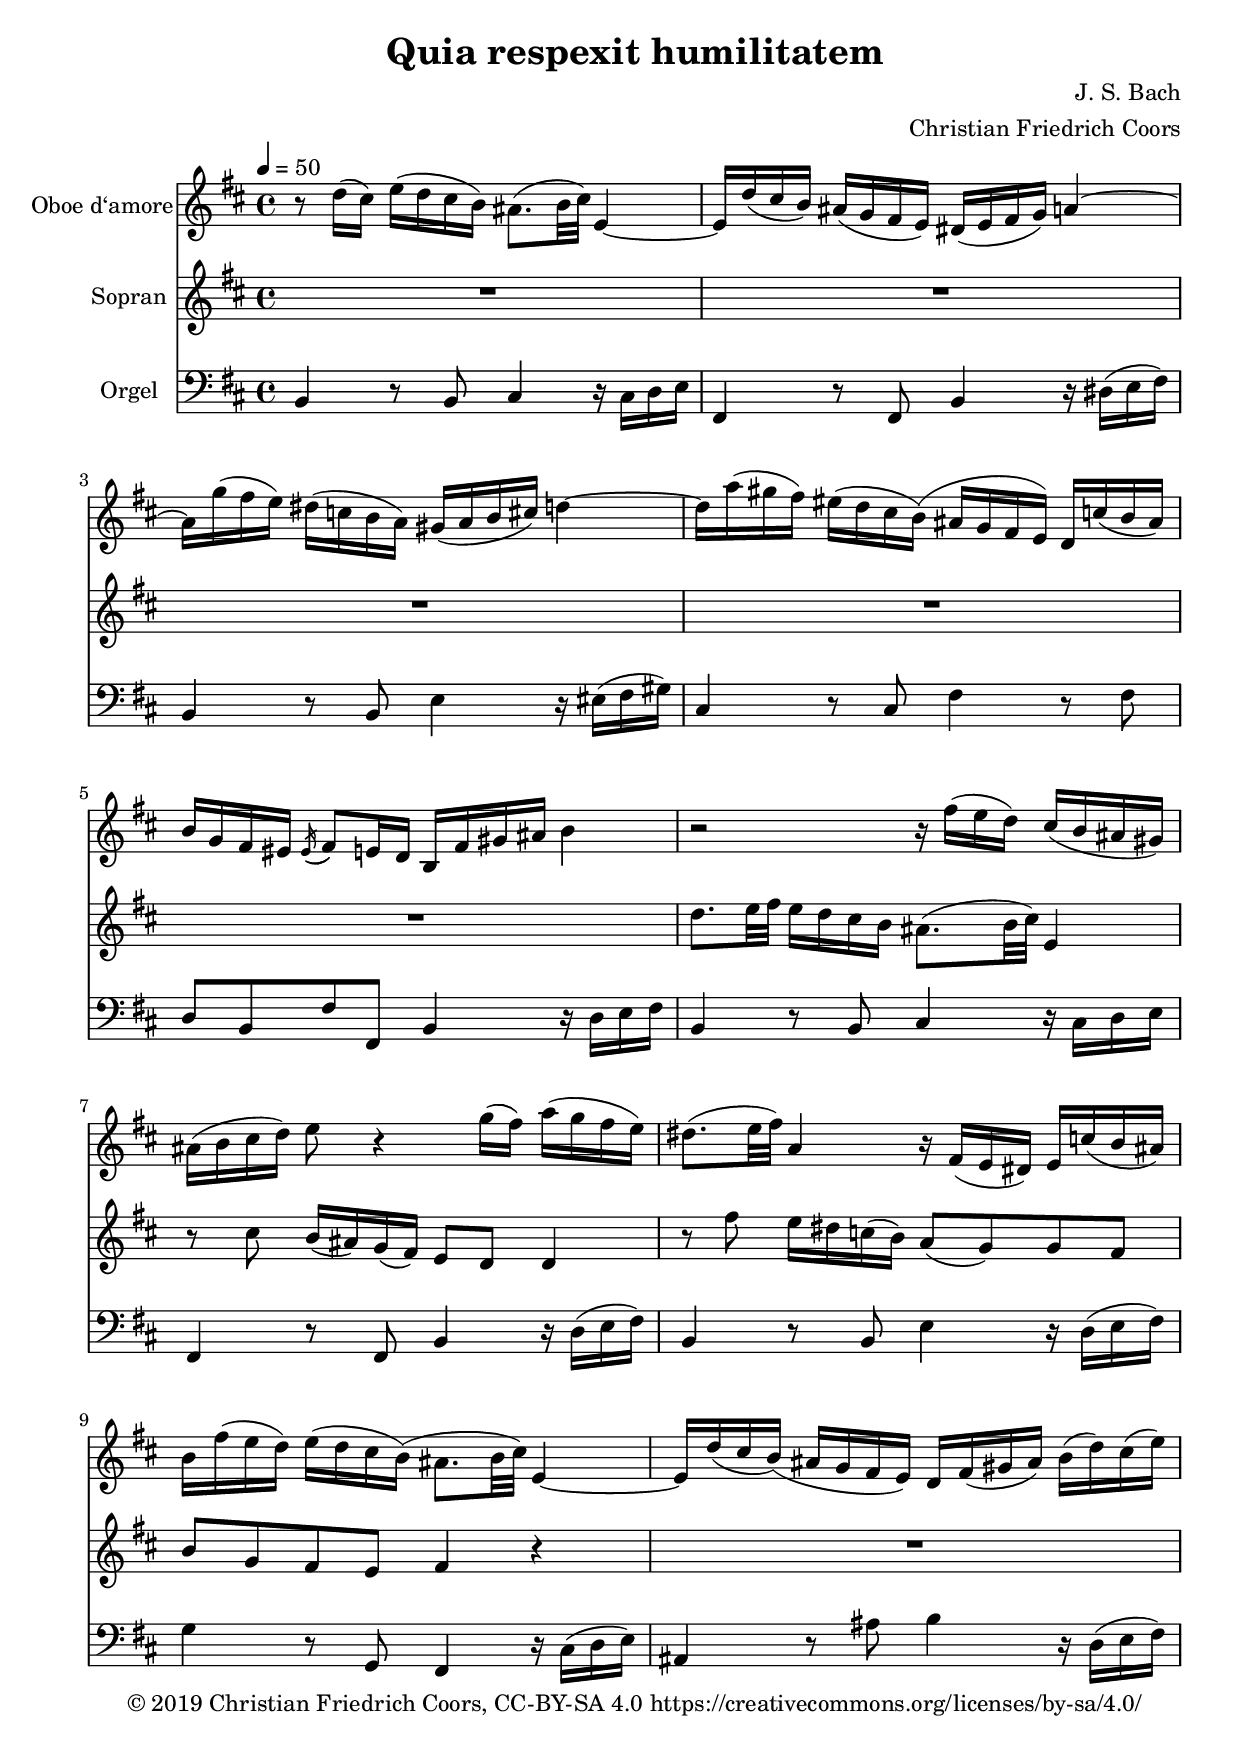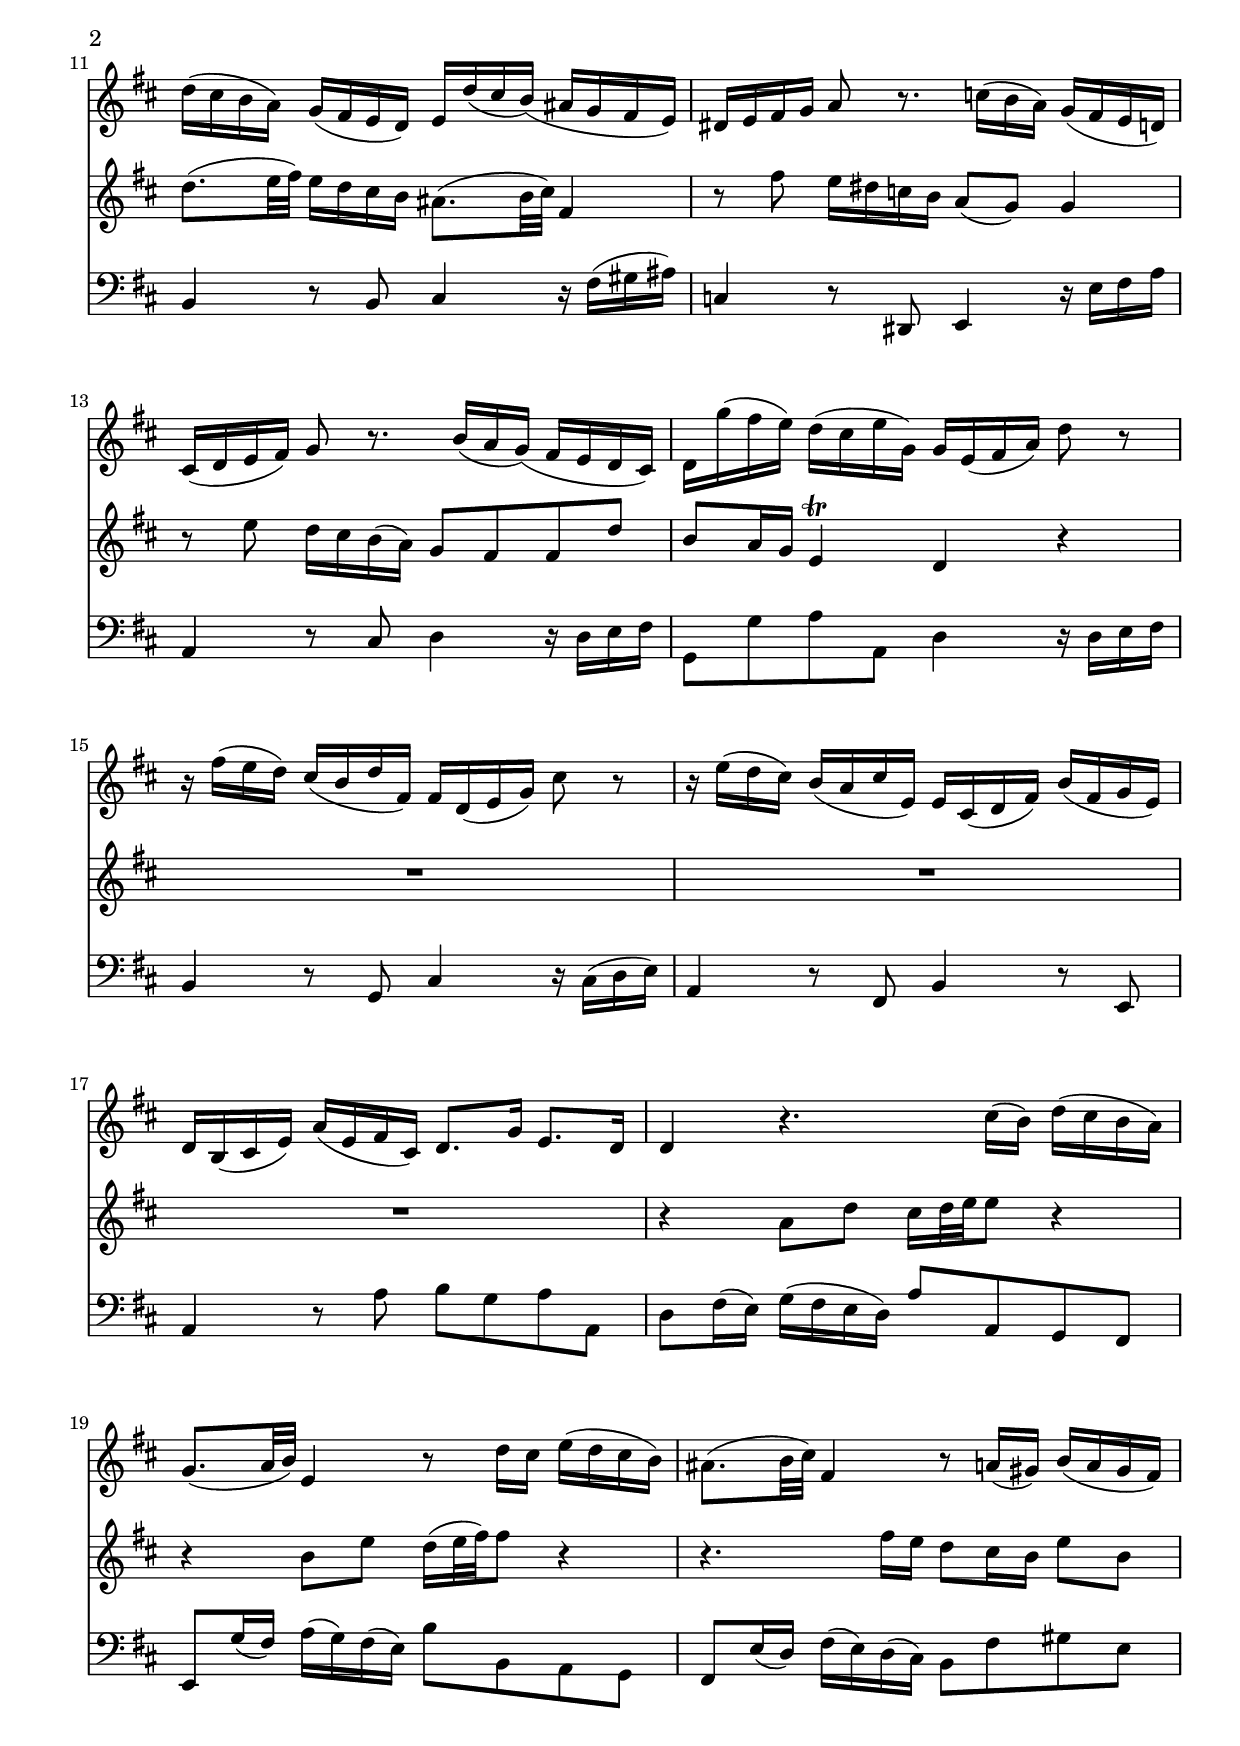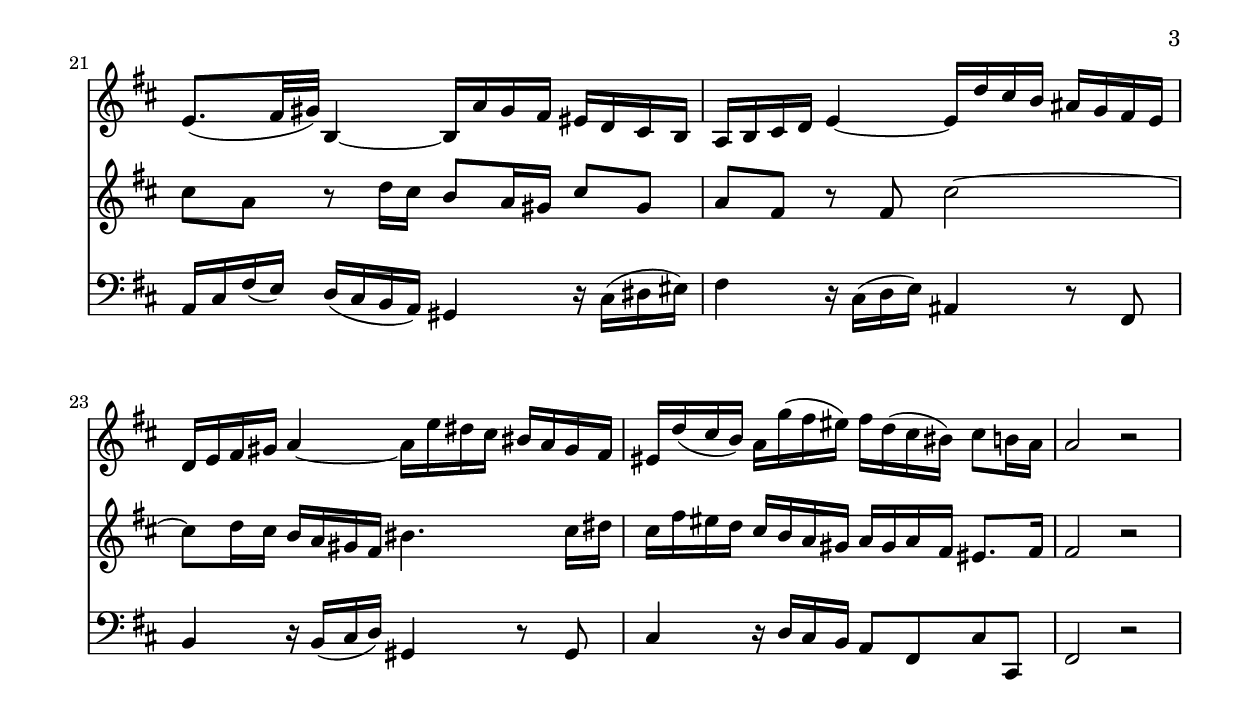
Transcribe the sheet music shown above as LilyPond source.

\version "2.19.82"
\include "articulate.ly"
#(define ac:normalFactor '(7 . 8))

% Arranged 2019 by Christian Friedrich Coors (https://www.ccoors.de/ - me@ccoors.de)
% Released under CC BY-SA 4.0 (https://creativecommons.org/licenses/by-sa/4.0/)

\paper {
  #(set-paper-size "a4")
  left-margin = 1.5\cm
}

\header {
  title = "Quia respexit humilitatem"
  composer = "J. S. Bach"
  arranger = "Christian Friedrich Coors"
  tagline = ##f
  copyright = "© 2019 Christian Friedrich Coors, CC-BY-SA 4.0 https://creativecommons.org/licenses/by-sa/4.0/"
}

global = {
  \key b \minor
  \time 4/4
  \tempo 4=50
}

oboeDAmore = \relative c'' {
  \global
  %\transposition a
  r8 d16( cis) e( d cis b) ais8.( b32 cis) e,4~ |
  e16 d'( cis b) ais( g fis e) dis( e fis g) a4~ |
  a16 g'( fis e) dis( c b a) gis( a b cis) d4~ |
  
  d16 a'( gis fis) eis( d cis b) (ais g fis e) d c'( b ais) |
  b g fis eis \acciaccatura eis16( fis8) e16 d b fis' gis ais b4 |
  r2 r16 fis'( e d) cis( b ais gis) |
  
  ais( b cis d) e8 r4 g16( fis) a( g fis e) |
  dis8.( e32 fis) a,4 r16 fis( e dis) e c'( b ais) |
  b fis'( e d) e( d cis b) (ais8. b32 cis) e,4~ |
  e16 d'( cis b) (ais g fis e) d  fis( gis ais) b( d) cis( e) |
  
  d( cis b a) g( fis e d) e d'( cis b) (ais g fis e) |
  dis e fis g a8 r8. c16( b a) g( fis e d) |
  cis( d e fis) g8 r8. b16( a g) (fis e d cis) |
  d g'( fis e) d( cis e g,) g e( fis a) d8 r |
  
  r16 fis( e d) cis( b d fis,) fis d( e g) cis8 r |
  r16 e( d cis) b( a cis e,) e cis( d fis) b( fis g e) |
  d b( cis e) a( e fis cis) d8. g16 e8. d16 |
  d4 r4. cis'16( b) d( cis b a) |
  
  g8.( a32 b) e,4 r8 d'16 cis e( d cis b) |
  ais8.( b32 cis) fis,4 r8 a16( gis) b( a gis fis) |
  e8.( fis32 gis) b,4~ b16 a' gis fis eis d cis b |
  
  a b cis d e4~ e16 d' cis b ais g fis e |
  d e fis gis a4~ a16 e' dis cis bis a gis fis |
  eis d'( cis b) a g'( fis eis) fis d( cis bis) cis8 b16 a |
  
  a2 r |
}

sopranoVoice = \relative c'' {
  \global
  \dynamicUp
  R1*5 |
  d8. e32 fis e16 d cis b ais8.( b32 cis) e,4 |
  
  r8 cis' b16( ais) g( fis) e8 d d4 |
  r8 fis' e16 dis c( b) a8( g) g fis |
  b g fis e fis4 r |
  R1 |
  
  d'8.( e32 fis) e16 d cis b ais8.( b32 cis) fis,4 |
  r8 fis' e16 dis c b a8( g) g4 |
  r8 e' d16 cis b( a) g8 fis fis d' |
  b a16 g e4\trill d r |
  
  R1*3 |
  r4 a'8 d cis16 d32 e e8 r4 |
  
  r4 b8 e d16( e32 fis) fis8 r4 |
  r4. fis16 e d8 cis16 b e8 b |
  cis a r d16 cis b8 a16 gis cis8 gis |
  
  a fis r fis cis'2~ |
  cis8 d16 cis b a gis fis bis4. cis16 dis |
  cis fis eis d cis b a gis a gis a fis eis8. fis16 |
  
  fis2 r |
}

pedal = \relative c {
  \global
  b4 r8 b cis4 r16 cis d e |
  fis,4 r8 fis8 b4 r16 dis( e fis) |
  b,4 r8 b e4 r16 eis( fis gis) |
  
  cis,4 r8 cis fis4 r8 fis |
  d b fis' fis, b4 r16 d e fis |
  b,4 r8 b cis4 r16 cis d e |
  
  fis,4 r8 fis b4 r16 d( e fis) |
  b,4 r8 b e4 r16 d( e fis) |
  g4 r8 g, fis4 r16 cis'( d e) |
  ais,4 r8 ais' b4 r16 d,( e fis) |
  
  b,4 r8 b cis4 r16 fis( gis ais) |
  c,4 r8 dis,8 e4 r16 e' fis a |
  a,4 r8 cis d4 r16 d e fis |
  g,8 g' a a, d4 r16 d e fis |
  
  b,4 r8 g cis4 r16 cis( d e) |
  a,4 r8 fis b4 r8 e, |
  a4 r8 a' b g a a, |
  d fis16( e) g( fis e d) a'8 a, g fis |
  
  e g'16( fis) a( g) fis( e) b'8 b, a g |
  fis e'16( d) fis( e) d( cis) b8 fis' gis e |
  a,16 cis fis( e) d( cis b a) gis4 r16 cis( dis eis) |
  
  fis4 r16 cis( d e) ais,4 r8 fis |
  b4 r16 b( cis d) gis,4 r8 gis |
  cis4 r16 d cis b a8 fis cis' cis, |
  
  fis2 r |
}

oboeDAmorePart = \new Staff \with {
  instrumentName = "Oboe d‘amore"
  midiInstrument = "oboe"
} \oboeDAmore

sopranoVoicePart = \new Staff \with {
  instrumentName = "Sopran"
  midiInstrument = "choir aahs"
} { \sopranoVoice }

organPart = <<
  \new PianoStaff \with {
    instrumentName = "Orgel"
  }
  \new Staff = "pedal" \with {
    midiInstrument = "acoustic grand"
  } { \clef bass \pedal }
>>

\score {
  <<
    \oboeDAmorePart
    \sopranoVoicePart
    \organPart
  >>
  \layout { }
  \midi { }
}
